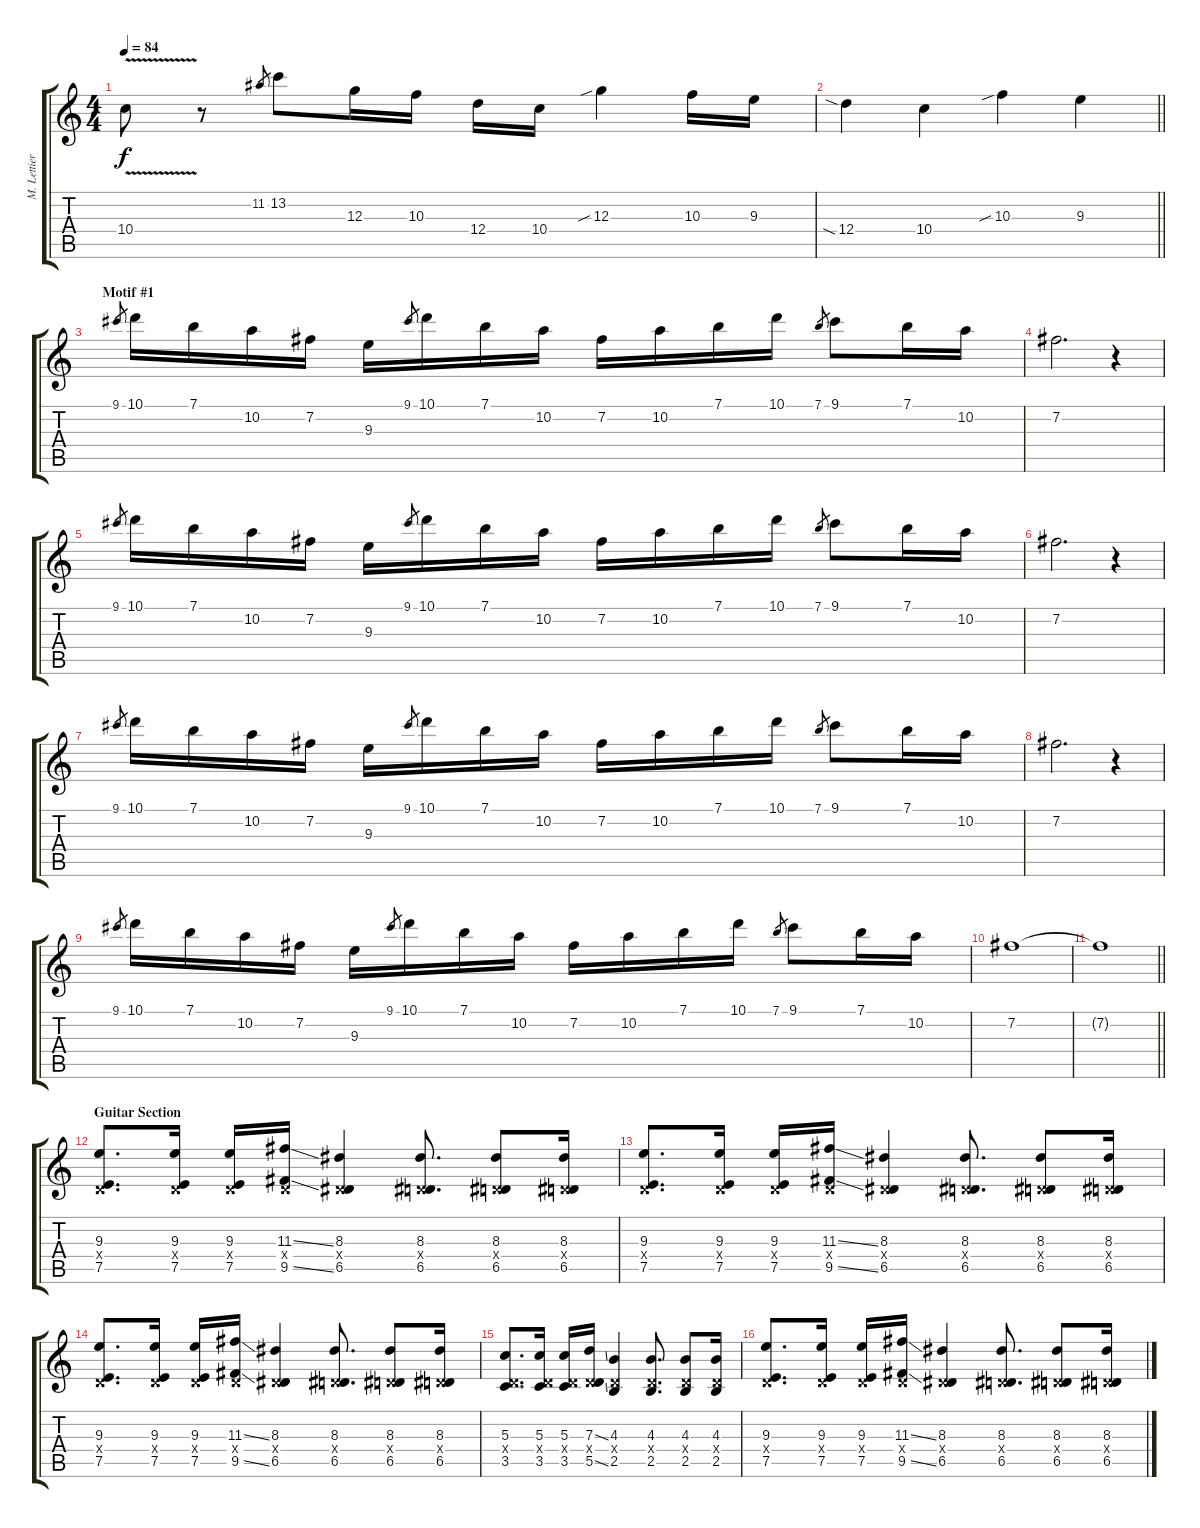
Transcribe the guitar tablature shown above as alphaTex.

\track ("M. Lettieri - Guitar #1" "M. Lettier") {instrument electricguitarjazz}
\staff {score tabs}
\tuning (E4 B3 G3 D3 A2 E2) {hide}
\ts (4 4)
\tempo 84
\clef g2
\ks c
10.4{v t}.8{dy f} r.8 11.2.8{gr} 13.2.8 12.3.16 10.3.16 12.4.16 10.4.16 12.3{sib}.4 10.3.16 9.3.16 |
\barLineRight lightlight
12.4{sia}.4 10.4.4 10.3{sib}.4 9.3.4 |
\section ("" "Motif #1")
9.1.8{gr} 10.1.16 7.1.16 10.2.16 7.2.16 9.3.16 9.1.8{gr} 10.1.16 7.1.16 10.2.16 7.2.16 10.2.16 7.1.16 10.1.16 7.1.8{gr} 9.1.8 7.1.16 10.2.16 |
7.2.2{d} r.4 |
9.1.8{gr} 10.1.16 7.1.16 10.2.16 7.2.16 9.3.16 9.1.8{gr} 10.1.16 7.1.16 10.2.16 7.2.16 10.2.16 7.1.16 10.1.16 7.1.8{gr} 9.1.8 7.1.16 10.2.16 |
7.2.2{d} r.4 |
9.1.8{gr} 10.1.16 7.1.16 10.2.16 7.2.16 9.3.16 9.1.8{gr} 10.1.16 7.1.16 10.2.16 7.2.16 10.2.16 7.1.16 10.1.16 7.1.8{gr} 9.1.8 7.1.16 10.2.16 |
7.2.2{d} r.4 |
9.1.8{gr} 10.1.16 7.1.16 10.2.16 7.2.16 9.3.16 9.1.8{gr} 10.1.16 7.1.16 10.2.16 7.2.16 10.2.16 7.1.16 10.1.16 7.1.8{gr} 9.1.8 7.1.16 10.2.16 |
7.2.1 |
\barLineRight lightlight
7.2{t}.1 |
\section ("" "Guitar Section")
(9.3 0.4{x} 7.5).8{d instrument overdrivenguitar} (9.3 0.4{x} 7.5).16 (9.3 0.4{x} 7.5).16 (11.3{ss} 0.4{x} 9.5{ss}).16 (8.3 0.4{x} 6.5).4 (8.3 0.4{x} 6.5).8{d} (8.3 0.4{x} 6.5).8 (8.3 0.4{x} 6.5).16 |
(9.3 0.4{x} 7.5).8{d} (9.3 0.4{x} 7.5).16 (9.3 0.4{x} 7.5).16 (11.3{ss} 0.4{x} 9.5{ss}).16 (8.3 0.4{x} 6.5).4 (8.3 0.4{x} 6.5).8{d} (8.3 0.4{x} 6.5).8 (8.3 0.4{x} 6.5).16 |
(9.3 0.4{x} 7.5).8{d} (9.3 0.4{x} 7.5).16 (9.3 0.4{x} 7.5).16 (11.3{ss} 0.4{x} 9.5{ss}).16 (8.3 0.4{x} 6.5).4 (8.3 0.4{x} 6.5).8{d} (8.3 0.4{x} 6.5).8 (8.3 0.4{x} 6.5).16 |
(5.3 0.4{x} 3.5).8{d} (5.3 0.4{x} 3.5).16 (5.3 0.4{x} 3.5).16 (7.3{ss} 0.4{x} 5.5{ss}).16 (4.3 0.4{x} 2.5).4 (4.3 0.4{x} 2.5).8{d} (4.3 0.4{x} 2.5).8 (4.3 0.4{x} 2.5).16 |
(9.3 0.4{x} 7.5).8{d} (9.3 0.4{x} 7.5).16 (9.3 0.4{x} 7.5).16 (11.3{ss} 0.4{x} 9.5{ss}).16 (8.3 0.4{x} 6.5).4 (8.3 0.4{x} 6.5).8{d} (8.3 0.4{x} 6.5).8 (8.3 0.4{x} 6.5).16
